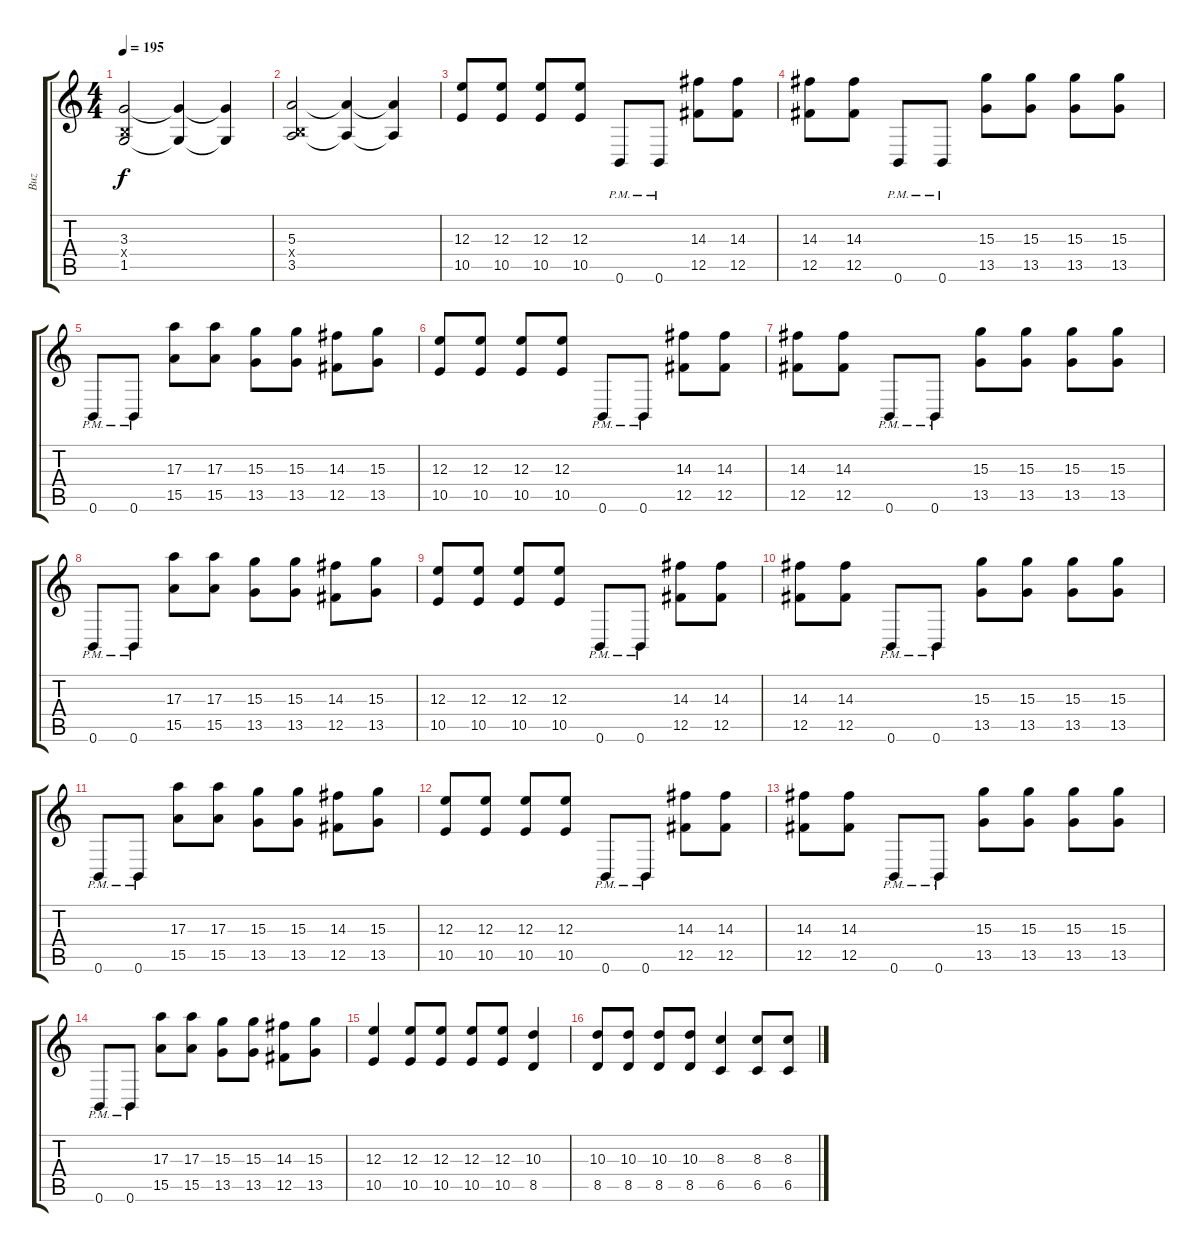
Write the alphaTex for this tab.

\track ("Buz" "Buz") {instrument distortionguitar}
\staff {score tabs}
\tuning (Db4 Ab3 E3 B2 Gb2 B1) {hide}
\ts (4 4)
\tempo 195
\clef g2
\ks c
(3.3 0.4{x} 1.5).2{dy f} (3.3{t} 1.5{t}).4 (3.3{t} 1.5{t}).4 |
(5.3 0.4{x} 3.5).2 (5.3{t} 3.5{t}).4 (5.3{t} 3.5{t}).4 |
(12.3 10.5).8 (12.3 10.5).8 (12.3 10.5).8 (12.3 10.5).8 0.6{pm}.8 0.6{pm}.8 (14.3 12.5).8 (14.3 12.5).8 |
(14.3 12.5).8 (14.3 12.5).8 0.6{pm}.8 0.6{pm}.8 (15.3 13.5).8 (15.3 13.5).8 (15.3 13.5).8 (15.3 13.5).8 |
0.6{pm}.8 0.6{pm}.8 (17.3 15.5).8 (17.3 15.5).8 (15.3 13.5).8 (15.3 13.5).8 (14.3 12.5).8 (15.3 13.5).8 |
(12.3 10.5).8 (12.3 10.5).8 (12.3 10.5).8 (12.3 10.5).8 0.6{pm}.8 0.6{pm}.8 (14.3 12.5).8 (14.3 12.5).8 |
(14.3 12.5).8 (14.3 12.5).8 0.6{pm}.8 0.6{pm}.8 (15.3 13.5).8 (15.3 13.5).8 (15.3 13.5).8 (15.3 13.5).8 |
0.6{pm}.8 0.6{pm}.8 (17.3 15.5).8 (17.3 15.5).8 (15.3 13.5).8 (15.3 13.5).8 (14.3 12.5).8 (15.3 13.5).8 |
(12.3 10.5).8 (12.3 10.5).8 (12.3 10.5).8 (12.3 10.5).8 0.6{pm}.8 0.6{pm}.8 (14.3 12.5).8 (14.3 12.5).8 |
(14.3 12.5).8 (14.3 12.5).8 0.6{pm}.8 0.6{pm}.8 (15.3 13.5).8 (15.3 13.5).8 (15.3 13.5).8 (15.3 13.5).8 |
0.6{pm}.8 0.6{pm}.8 (17.3 15.5).8 (17.3 15.5).8 (15.3 13.5).8 (15.3 13.5).8 (14.3 12.5).8 (15.3 13.5).8 |
(12.3 10.5).8 (12.3 10.5).8 (12.3 10.5).8 (12.3 10.5).8 0.6{pm}.8 0.6{pm}.8 (14.3 12.5).8 (14.3 12.5).8 |
(14.3 12.5).8 (14.3 12.5).8 0.6{pm}.8 0.6{pm}.8 (15.3 13.5).8 (15.3 13.5).8 (15.3 13.5).8 (15.3 13.5).8 |
0.6{pm}.8 0.6{pm}.8 (17.3 15.5).8 (17.3 15.5).8 (15.3 13.5).8 (15.3 13.5).8 (14.3 12.5).8 (15.3 13.5).8 |
(12.3 10.5).4 (12.3 10.5).8 (12.3 10.5).8 (12.3 10.5).8 (12.3 10.5).8 (10.3 8.5).4 |
(10.3 8.5).8 (10.3 8.5).8 (10.3 8.5).8 (10.3 8.5).8 (8.3 6.5).4 (8.3 6.5).8 (8.3 6.5).8
